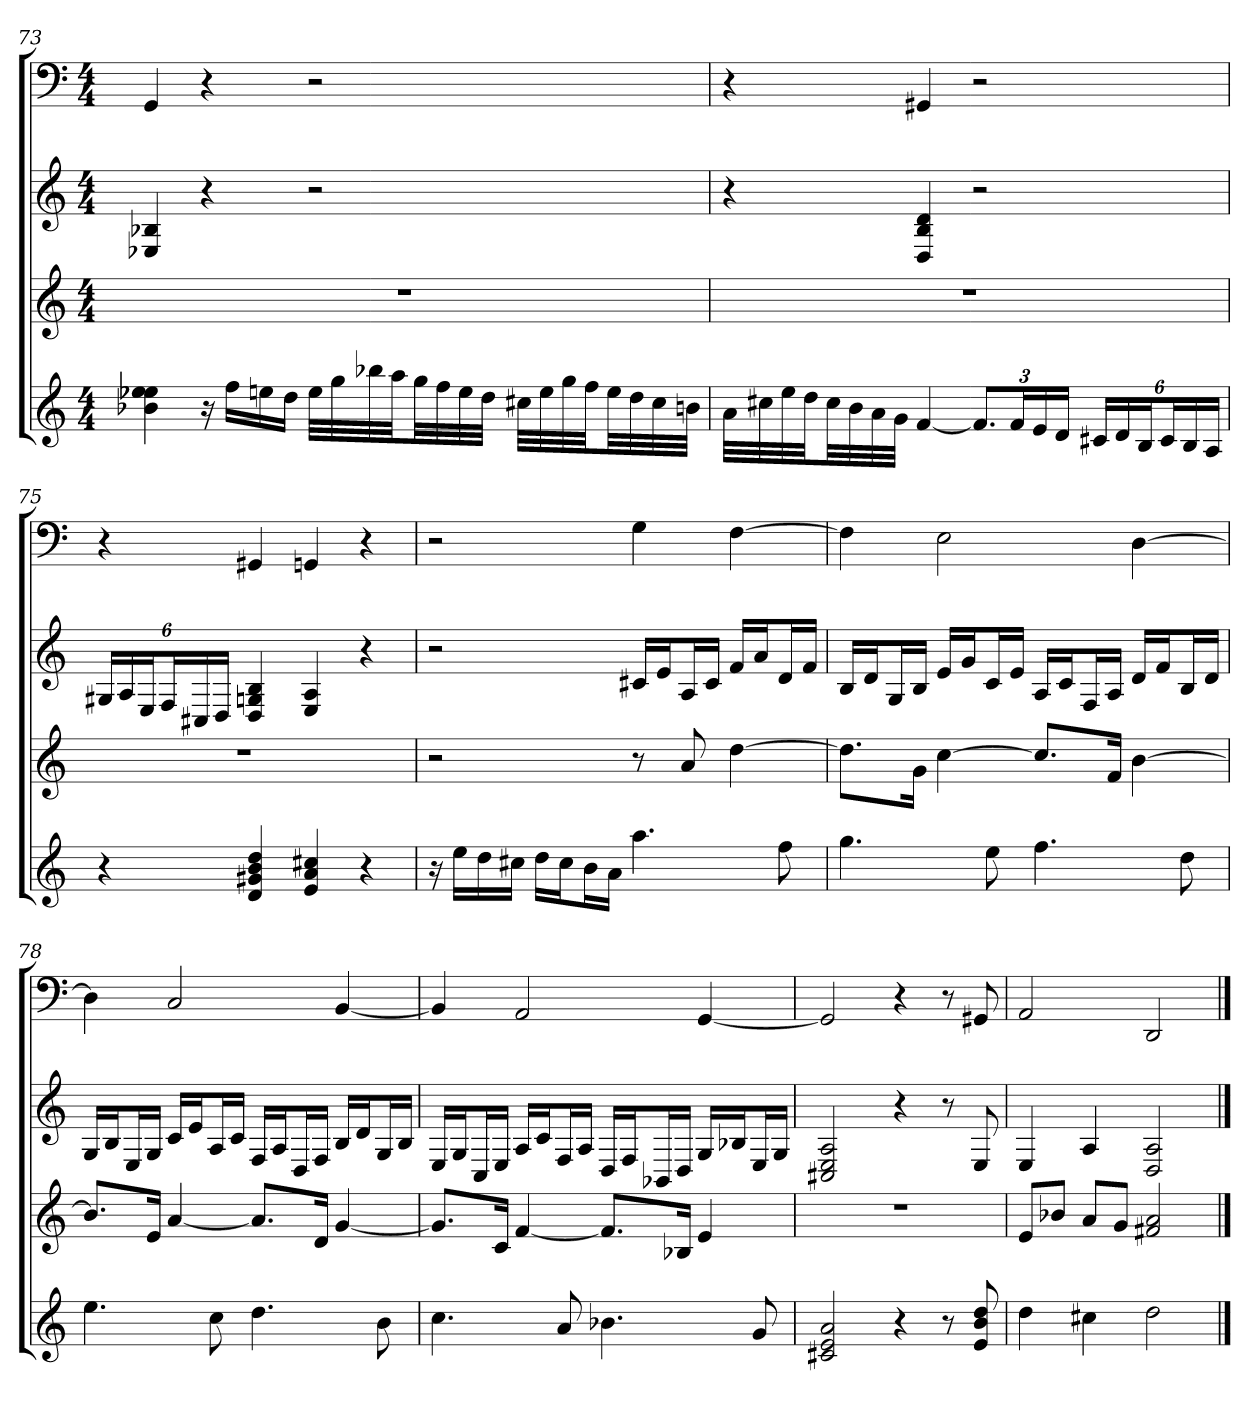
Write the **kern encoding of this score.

**kern	**kern	**kern	**kern
*part4	*part3	*part2	*part1
*staff4	*staff3	*staff2	*staff1
*k[]	*k[]	*k[]	*k[]
*M4/4	*M4/4	*M4/4	*M4/4
=73	=73	=73	=73
4b-X 4ee-X 4ee-X	1r	4E-X 4B-X	4GG
16r	.	4r	4r
16ffLL	.	.	.
16een	.	.	.
16ddJJ	.	.	.
32eeLLL	.	2r	2r
32gg	.	.	.
32bb-X	.	.	.
32aaJJ	.	.	.
32ggLL	.	.	.
32ff	.	.	.
32ee	.	.	.
32ddJJJ	.	.	.
32cc#XLLL	.	.	.
32ee	.	.	.
32gg	.	.	.
32ffJJ	.	.	.
32eeLL	.	.	.
32dd	.	.	.
32cc#	.	.	.
32bnJJJ	.	.	.
=74	=74	=74	=74
32aLLL	1r	4r	4r
32cc#X	.	.	.
32ee	.	.	.
32ddJJ	.	.	.
32cc#LL	.	.	.
32b	.	.	.
32a	.	.	.
32gJJJ	.	.	.
[4f	.	4D 4B 4d	4GG#X
12.fL]	.	2r	2r
24fL	.	.	.
24e	.	.	.
24dJJ	.	.	.
24c#XLL	.	.	.
24d	.	.	.
24BJ	.	.	.
24c#L	.	.	.
24B	.	.	.
24AJJ	.	.	.
=75	=75	=75	=75
4r	1r	24G#XLL	4r
.	.	24A	.
.	.	24EJ	.
.	.	24FL	.
.	.	24C#X	.
.	.	24DJJ	.
4d 4g#X 4b 4dd	.	4D 4Gn 4B	4GG#X
4e 4a 4cc#X	.	4E 4A	4GGn
4r	.	4r	4r
=76	=76	=76	=76
16r	2r	2r	2r
16eeLL	.	.	.
16dd	.	.	.
16cc#XJJ	.	.	.
16ddLL	.	.	.
16cc#J	.	.	.
16bL	.	.	.
16aJJ	.	.	.
4.aa	8r	16c#XLL	4G
.	.	16eJ	.
.	8a	16AL	.
.	.	16c#JJ	.
.	[4dd	16fLL	[4F
.	.	16aJ	.
8ff	.	16dL	.
.	.	16fJJ	.
=77	=77	=77	=77
4.gg	8.ddL]	16BLL	4F]
.	.	16dJ	.
.	.	16GL	.
.	16gJk	16BJJ	.
.	[4cc	16eLL	2E
.	.	16gJ	.
8ee	.	16cL	.
.	.	16eJJ	.
4.ff	8.ccL]	16ALL	.
.	.	16cJ	.
.	.	16FL	.
.	16fJk	16AJJ	.
.	[4b	16dLL	[4D
.	.	16fJ	.
8dd	.	16BL	.
.	.	16dJJ	.
=78	=78	=78	=78
4.ee	8.bL]	16GLL	4D]
.	.	16BJ	.
.	.	16EL	.
.	16eJk	16GJJ	.
.	[4a	16cLL	2C
.	.	16eJ	.
8cc	.	16AL	.
.	.	16cJJ	.
4.dd	8.aL]	16FLL	.
.	.	16AJ	.
.	.	16DL	.
.	16dJk	16FJJ	.
.	[4g	16BLL	[4BB
.	.	16dJ	.
8b	.	16GL	.
.	.	16BJJ	.
=79	=79	=79	=79
4.cc	8.gL]	16ELL	4BB]
.	.	16GJ	.
.	.	16CL	.
.	16cJk	16EJJ	.
.	[4f	16ALL	2AA
.	.	16cJ	.
8a	.	16FL	.
.	.	16AJJ	.
4.b-X	8.fL]	16DLL	.
.	.	16FJ	.
.	.	16BB-XL	.
.	16B-XJk	16DJJ	.
.	4e	16GLL	[4GG
.	.	16B-XJ	.
8g	.	16EL	.
.	.	16GJJ	.
=80	=80	=80	=80
2c#X 2e 2a	1r	2C#X 2E 2A	2GG]
4r	.	4r	4r
8r	.	8r	8r
8e 8b 8dd	.	8E	8GG#X
=81	=81	=81	=81
4dd	8eL	4E	2AA
.	8b-XJ	.	.
4cc#X	8aL	4A	.
.	8gJ	.	.
2dd	2f#X 2a	2D 2A	2DD
==	==	==	==
*-	*-	*-	*-
